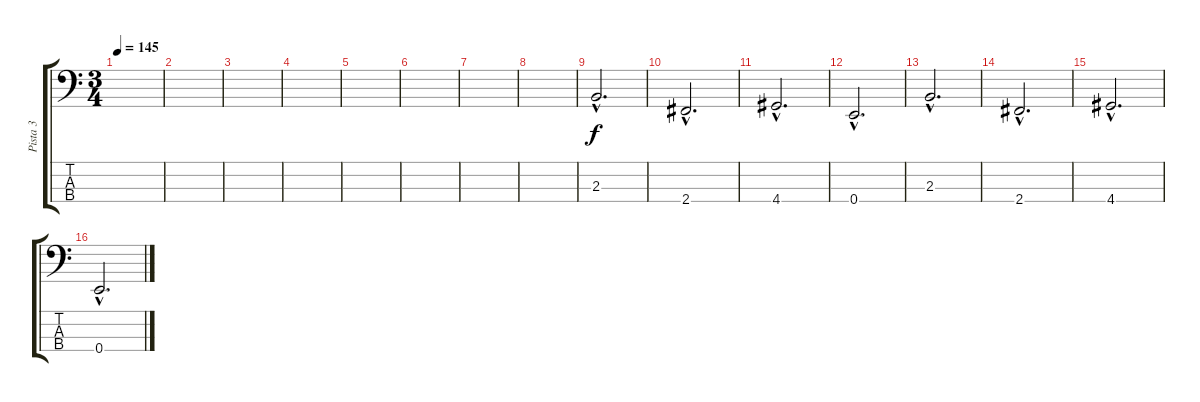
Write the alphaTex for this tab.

\track ("Pista 3" "Pista 3") {instrument electricbassfinger}
\staff {score tabs}
\tuning (G2 D2 A1 E1) {hide}
\ts (3 4)
\tempo 145
\clef f4
\ks c
|
|
|
|
|
|
|
|
2.3{hac}.2{d} |
2.4{hac}.2{d} |
4.4{hac}.2{d} |
0.4{hac}.2{d} |
2.3{hac}.2{d} |
2.4{hac}.2{d} |
4.4{hac}.2{d} |
0.4{hac}.2{d}
